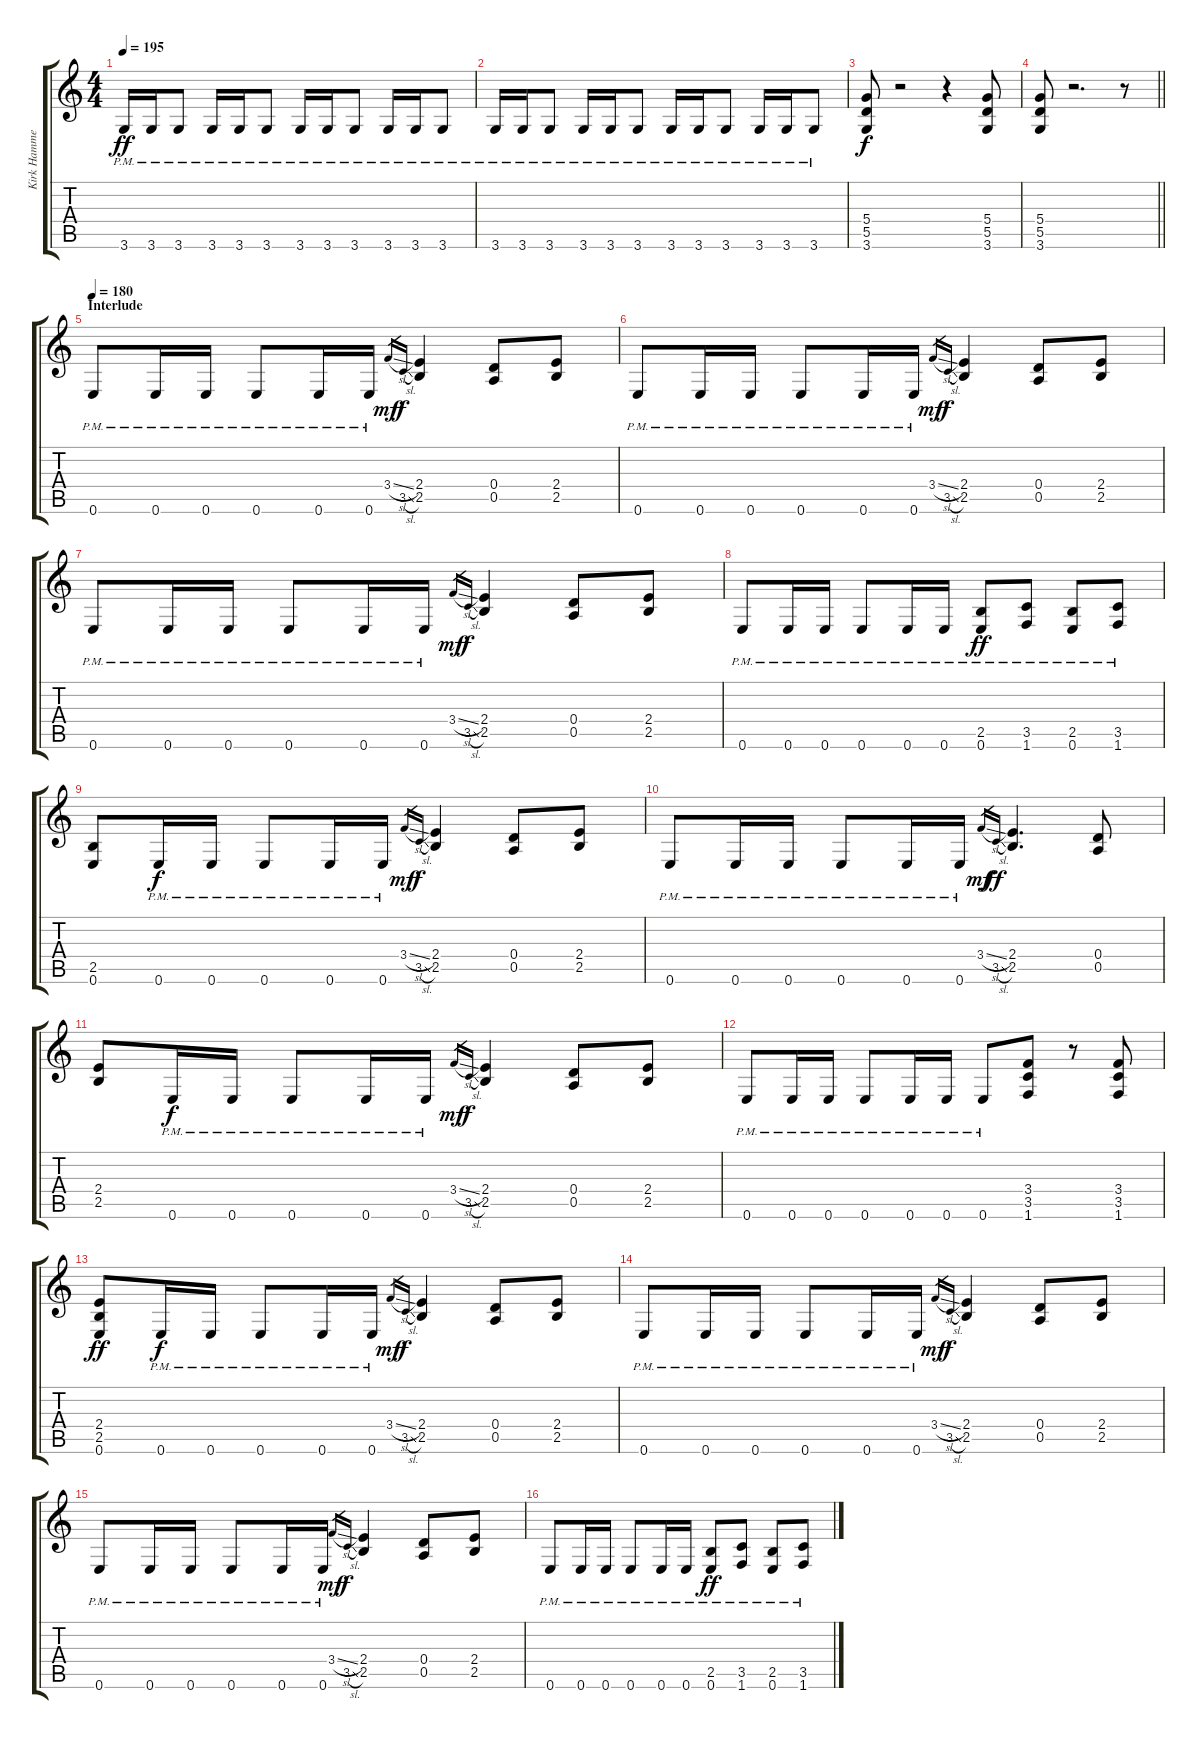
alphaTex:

\track ("Kirk Hammett" "Kirk Hamme") {instrument distortionguitar}
\staff {score tabs}
\tuning (E4 B3 G3 D3 A2 E2) {hide}
\ts (4 4)
\tempo 195
\clef g2
\ks c
3.6{pm}.16{dy ff} 3.6{pm}.16 3.6{pm}.8 3.6{pm}.16 3.6{pm}.16 3.6{pm}.8 3.6{pm}.16 3.6{pm}.16 3.6{pm}.8 3.6{pm}.16 3.6{pm}.16 3.6{pm}.8 |
3.6{pm}.16 3.6{pm}.16 3.6{pm}.8 3.6{pm}.16 3.6{pm}.16 3.6{pm}.8 3.6{pm}.16 3.6{pm}.16 3.6{pm}.8 3.6{pm}.16 3.6{pm}.16 3.6{pm}.8 |
(5.4 5.5 3.6).8{dy f} r.2 r.4 (5.4 5.5 3.6).8 |
\barLineRight lightlight
(5.4 5.5 3.6).8 r.2{d} r.8 |
\section ("" "Interlude")
\tempo 180
0.6{pm}.8 0.6{pm}.16 0.6{pm}.16 0.6{pm}.8 0.6{pm}.16 0.6{pm}.16 3.4{sl}.16{gr dy mf} 3.5{sl}.16{gr dy f} (2.4 2.5).4 (0.4 0.5).8 (2.4 2.5).8 |
0.6{pm}.8 0.6{pm}.16 0.6{pm}.16 0.6{pm}.8 0.6{pm}.16 0.6{pm}.16 3.4{sl}.16{gr dy mf} 3.5{sl}.16{gr dy f} (2.4 2.5).4 (0.4 0.5).8 (2.4 2.5).8 |
0.6{pm}.8 0.6{pm}.16 0.6{pm}.16 0.6{pm}.8 0.6{pm}.16 0.6{pm}.16 3.4{sl}.16{gr dy mf} 3.5{sl}.16{gr dy f} (2.4 2.5).4 (0.4 0.5).8 (2.4 2.5).8 |
0.6{pm}.8 0.6{pm}.16 0.6{pm}.16 0.6{pm}.8 0.6{pm}.16 0.6{pm}.16 (2.5{pm} 0.6{pm}).8{dy ff} (3.5{pm} 1.6{pm}).8 (2.5{pm} 0.6{pm}).8 (3.5{pm} 1.6{pm}).8 |
(2.5 0.6).8 0.6{pm}.16{dy f} 0.6{pm}.16 0.6{pm}.8 0.6{pm}.16 0.6{pm}.16 3.4{sl}.16{gr dy mf} 3.5{sl}.16{gr dy f} (2.4 2.5).4 (0.4 0.5).8 (2.4 2.5).8 |
0.6{pm}.8 0.6{pm}.16 0.6{pm}.16 0.6{pm}.8 0.6{pm}.16 0.6{pm}.16 3.4{sl}.16{gr dy mf} 3.5{sl}.16{gr dy ff} (2.4 2.5).4{d} (0.4 0.5).8 |
(2.4 2.5).8 0.6{pm}.16{dy f} 0.6{pm}.16 0.6{pm}.8 0.6{pm}.16 0.6{pm}.16 3.4{sl}.16{gr dy mf} 3.5{sl}.16{gr dy f} (2.4 2.5).4 (0.4 0.5).8 (2.4 2.5).8 |
0.6{pm}.8 0.6{pm}.16 0.6{pm}.16 0.6{pm}.8 0.6{pm}.16 0.6{pm}.16 0.6{pm}.8 (3.4 3.5 1.6).8 r.8 (3.4 3.5 1.6).8 |
(2.4 2.5 0.6).8{dy ff} 0.6{pm}.16{dy f} 0.6{pm}.16 0.6{pm}.8 0.6{pm}.16 0.6{pm}.16 3.4{sl}.16{gr dy mf} 3.5{sl}.16{gr dy f} (2.4 2.5).4 (0.4 0.5).8 (2.4 2.5).8 |
0.6{pm}.8 0.6{pm}.16 0.6{pm}.16 0.6{pm}.8 0.6{pm}.16 0.6{pm}.16 3.4{sl}.16{gr dy mf} 3.5{sl}.16{gr dy f} (2.4 2.5).4 (0.4 0.5).8 (2.4 2.5).8 |
0.6{pm}.8 0.6{pm}.16 0.6{pm}.16 0.6{pm}.8 0.6{pm}.16 0.6{pm}.16 3.4{sl}.16{gr dy mf} 3.5{sl}.16{gr dy f} (2.4 2.5).4 (0.4 0.5).8 (2.4 2.5).8 |
0.6{pm}.8 0.6{pm}.16 0.6{pm}.16 0.6{pm}.8 0.6{pm}.16 0.6{pm}.16 (2.5{pm} 0.6{pm}).8{dy ff} (3.5{pm} 1.6{pm}).8 (2.5{pm} 0.6{pm}).8 (3.5{pm} 1.6{pm}).8
